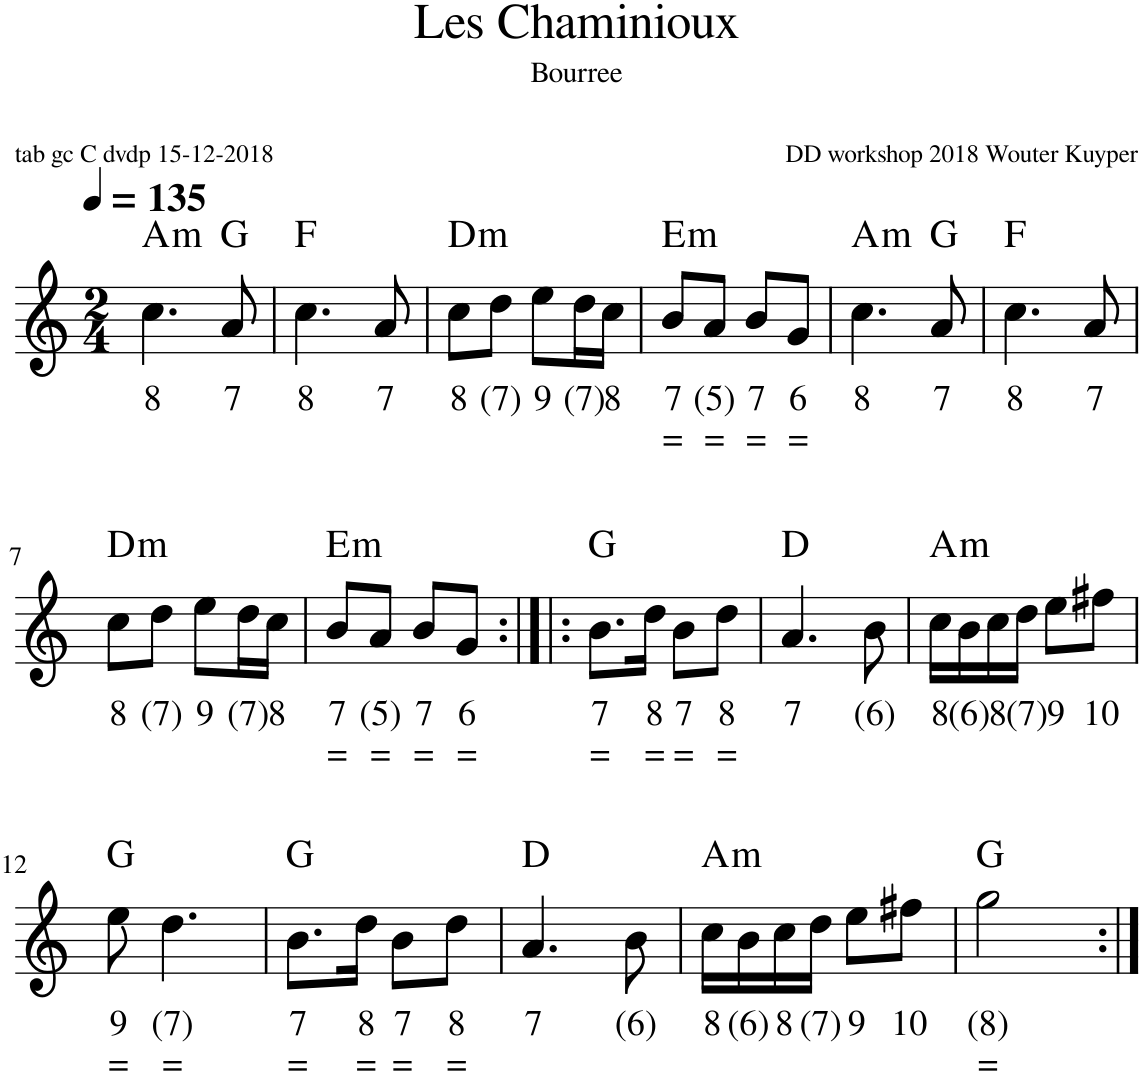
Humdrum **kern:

**kern	**text	**text	**harte
*part1	*part1	*part1	*part1
*staff1	*staff1	*staff1	*
*I"Voice	*	*	*
*I'Vo.	*	*	*
*clefG2	*	*	*
*k[]	*	*	*
*M2/4	*	*	*
*MM135	*	*	*
=1	=1	=1	=1
!	!LO:LY:b	!	!LO:H:kt=m
4.cc\	8	.	A:min
!	!LO:LY:b	!	!
8a/	7	.	G:maj
=2	=2	=2	=2
!	!LO:LY:b	!	!
4.cc\	8	.	F:maj
!	!LO:LY:b	!	!
8a/	7	.	.
=3	=3	=3	=3
!	!LO:LY:b	!	!LO:H:kt=m
8cc\L	8	.	D:min
!	!LO:LY:b	!	!
8dd\J	(7)	.	.
!	!LO:LY:b	!	!
8ee\L	9	.	.
!	!LO:LY:b	!	!
16dd\L	(7)	.	.
!	!LO:LY:b	!	!
16cc\JJ	8	.	.
=4	=4	=4	=4
!	!LO:LY:b	!LO:LY:b	!LO:H:kt=m
8b/L	7	=	E:min
!	!LO:LY:b	!LO:LY:b	!
8a/J	(5)	=	.
!	!LO:LY:b	!LO:LY:b	!
8b/L	7	=	.
!	!LO:LY:b	!LO:LY:b	!
8g/J	6	=	.
=5	=5	=5	=5
!	!LO:LY:b	!	!LO:H:kt=m
4.cc\	8	.	A:min
!	!LO:LY:b	!	!
8a/	7	.	G:maj
=6	=6	=6	=6
!	!LO:LY:b	!	!
4.cc\	8	.	F:maj
!	!LO:LY:b	!	!
8a/	7	.	.
!!LO:LB:g=z
=7	=7	=7	=7
!	!LO:LY:b	!	!LO:H:kt=m
8cc\L	8	.	D:min
!	!LO:LY:b	!	!
8dd\J	(7)	.	.
!	!LO:LY:b	!	!
8ee\L	9	.	.
!	!LO:LY:b	!	!
16dd\L	(7)	.	.
!	!LO:LY:b	!	!
16cc\JJ	8	.	.
=8	=8	=8	=8
!	!LO:LY:b	!LO:LY:b	!LO:H:kt=m
8b/L	7	=	E:min
!	!LO:LY:b	!LO:LY:b	!
8a/J	(5)	=	.
!	!LO:LY:b	!LO:LY:b	!
8b/L	7	=	.
!	!LO:LY:b	!LO:LY:b	!
8g/J	6	=	.
=9:|!|:	=9:|!|:	=9:|!|:	=9:|!|:
!	!LO:LY:b	!LO:LY:b	!
8.b\L	7	=	G:maj
!	!LO:LY:b	!LO:LY:b	!
16dd\Jk	8	=	.
!	!LO:LY:b	!LO:LY:b	!
8b\L	7	=	.
!	!LO:LY:b	!LO:LY:b	!
8dd\J	8	=	.
=10	=10	=10	=10
!	!LO:LY:b	!	!
4.a/	7	.	D:maj
!	!LO:LY:b	!	!
8b\	(6)	.	.
=11	=11	=11	=11
!	!LO:LY:b	!	!LO:H:kt=m
16cc\LL	8	.	A:min
!	!LO:LY:b	!	!
16b\	(6)	.	.
!	!LO:LY:b	!	!
16cc\	8	.	.
!	!LO:LY:b	!	!
16dd\JJ	(7)	.	.
!	!LO:LY:b	!	!
8ee\L	9	.	.
!	!LO:LY:b	!	!
8ff#X\J	10	.	.
!!LO:LB:g=z
=12	=12	=12	=12
!	!LO:LY:b	!LO:LY:b	!
8ee\	9	=	G:maj
!	!LO:LY:b	!LO:LY:b	!
4.dd\	(7)	=	.
=13	=13	=13	=13
!	!LO:LY:b	!LO:LY:b	!
8.b\L	7	=	G:maj
!	!LO:LY:b	!LO:LY:b	!
16dd\Jk	8	=	.
!	!LO:LY:b	!LO:LY:b	!
8b\L	7	=	.
!	!LO:LY:b	!LO:LY:b	!
8dd\J	8	=	.
=14	=14	=14	=14
!	!LO:LY:b	!	!
4.a/	7	.	D:maj
!	!LO:LY:b	!	!
8b\	(6)	.	.
=15	=15	=15	=15
!	!LO:LY:b	!	!LO:H:kt=m
16cc\LL	8	.	A:min
!	!LO:LY:b	!	!
16b\	(6)	.	.
!	!LO:LY:b	!	!
16cc\	8	.	.
!	!LO:LY:b	!	!
16dd\JJ	(7)	.	.
!	!LO:LY:b	!	!
8ee\L	9	.	.
!	!LO:LY:b	!	!
8ff#X\J	10	.	.
=16	=16	=16	=16
!	!LO:LY:b	!LO:LY:b	!
2gg\	(8)	=	G:maj
=:|!	=:|!	=:|!	=:|!
*-	*-	*-	*-
